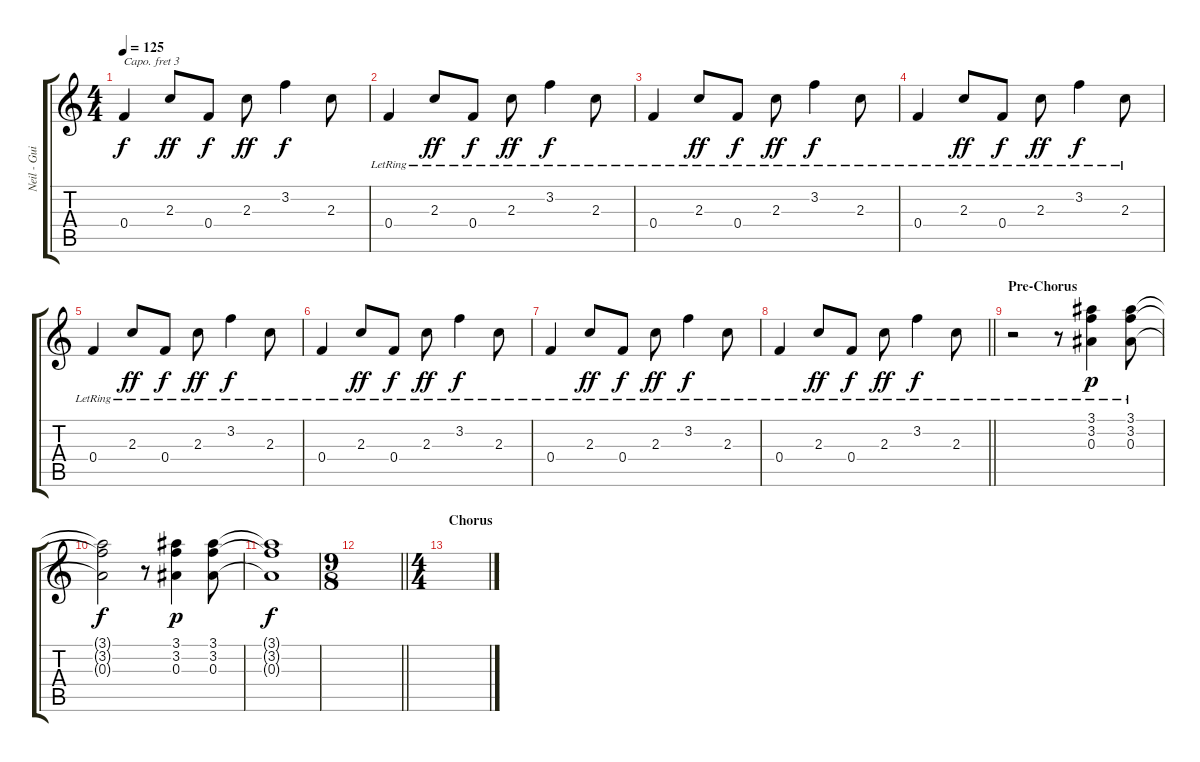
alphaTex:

\track ("Neil - Guitar" "Neil - Gui") {instrument acousticguitarsteel}
\staff {score tabs}
\capo 3
\tuning (E4 B3 G3 D3 A2 E2) {hide}
\ts (4 4)
\tempo 125
\clef g2
\ks c
0.4.4{dy f volume 7} 2.3.8{dy ff} 0.4.8{dy f} 2.3.8{dy ff} 3.2.4{dy f} 2.3.8 |
0.4{lr}.4 2.3{lr}.8{dy ff} 0.4{lr}.8{dy f} 2.3{lr}.8{dy ff} 3.2{lr}.4{dy f} 2.3{lr}.8 |
0.4{lr}.4 2.3{lr}.8{dy ff} 0.4{lr}.8{dy f} 2.3{lr}.8{dy ff} 3.2{lr}.4{dy f} 2.3{lr}.8 |
0.4{lr}.4 2.3{lr}.8{dy ff} 0.4{lr}.8{dy f} 2.3{lr}.8{dy ff} 3.2{lr}.4{dy f} 2.3{lr}.8 |
0.4{lr}.4 2.3{lr}.8{dy ff} 0.4{lr}.8{dy f} 2.3{lr}.8{dy ff} 3.2{lr}.4{dy f} 2.3{lr}.8 |
0.4{lr}.4 2.3{lr}.8{dy ff} 0.4{lr}.8{dy f} 2.3{lr}.8{dy ff} 3.2{lr}.4{dy f} 2.3{lr}.8 |
0.4{lr}.4 2.3{lr}.8{dy ff} 0.4{lr}.8{dy f} 2.3{lr}.8{dy ff} 3.2{lr}.4{dy f} 2.3{lr}.8 |
\barLineRight lightlight
0.4{lr}.4 2.3{lr}.8{dy ff} 0.4{lr}.8{dy f} 2.3{lr}.8{dy ff} 3.2{lr}.4{dy f} 2.3{lr}.8 |
\section ("" "Pre-Chorus")
r.2 r.8 (3.1{lr} 3.2{lr} 0.3{lr}).4{dy p} (3.1 3.2{lr} 0.3).8 |
(3.1{t} 3.2{t} 0.3{t}).2{dy f} r.8 (3.1 3.2 0.3).4{dy p} (3.1 3.2 0.3).8 |
(3.1{t} 3.2{t} 0.3{t}).1{dy f} |
\ts (9 8)
\barLineRight lightlight
|
\ts (4 4)
\section ("" "Chorus")
